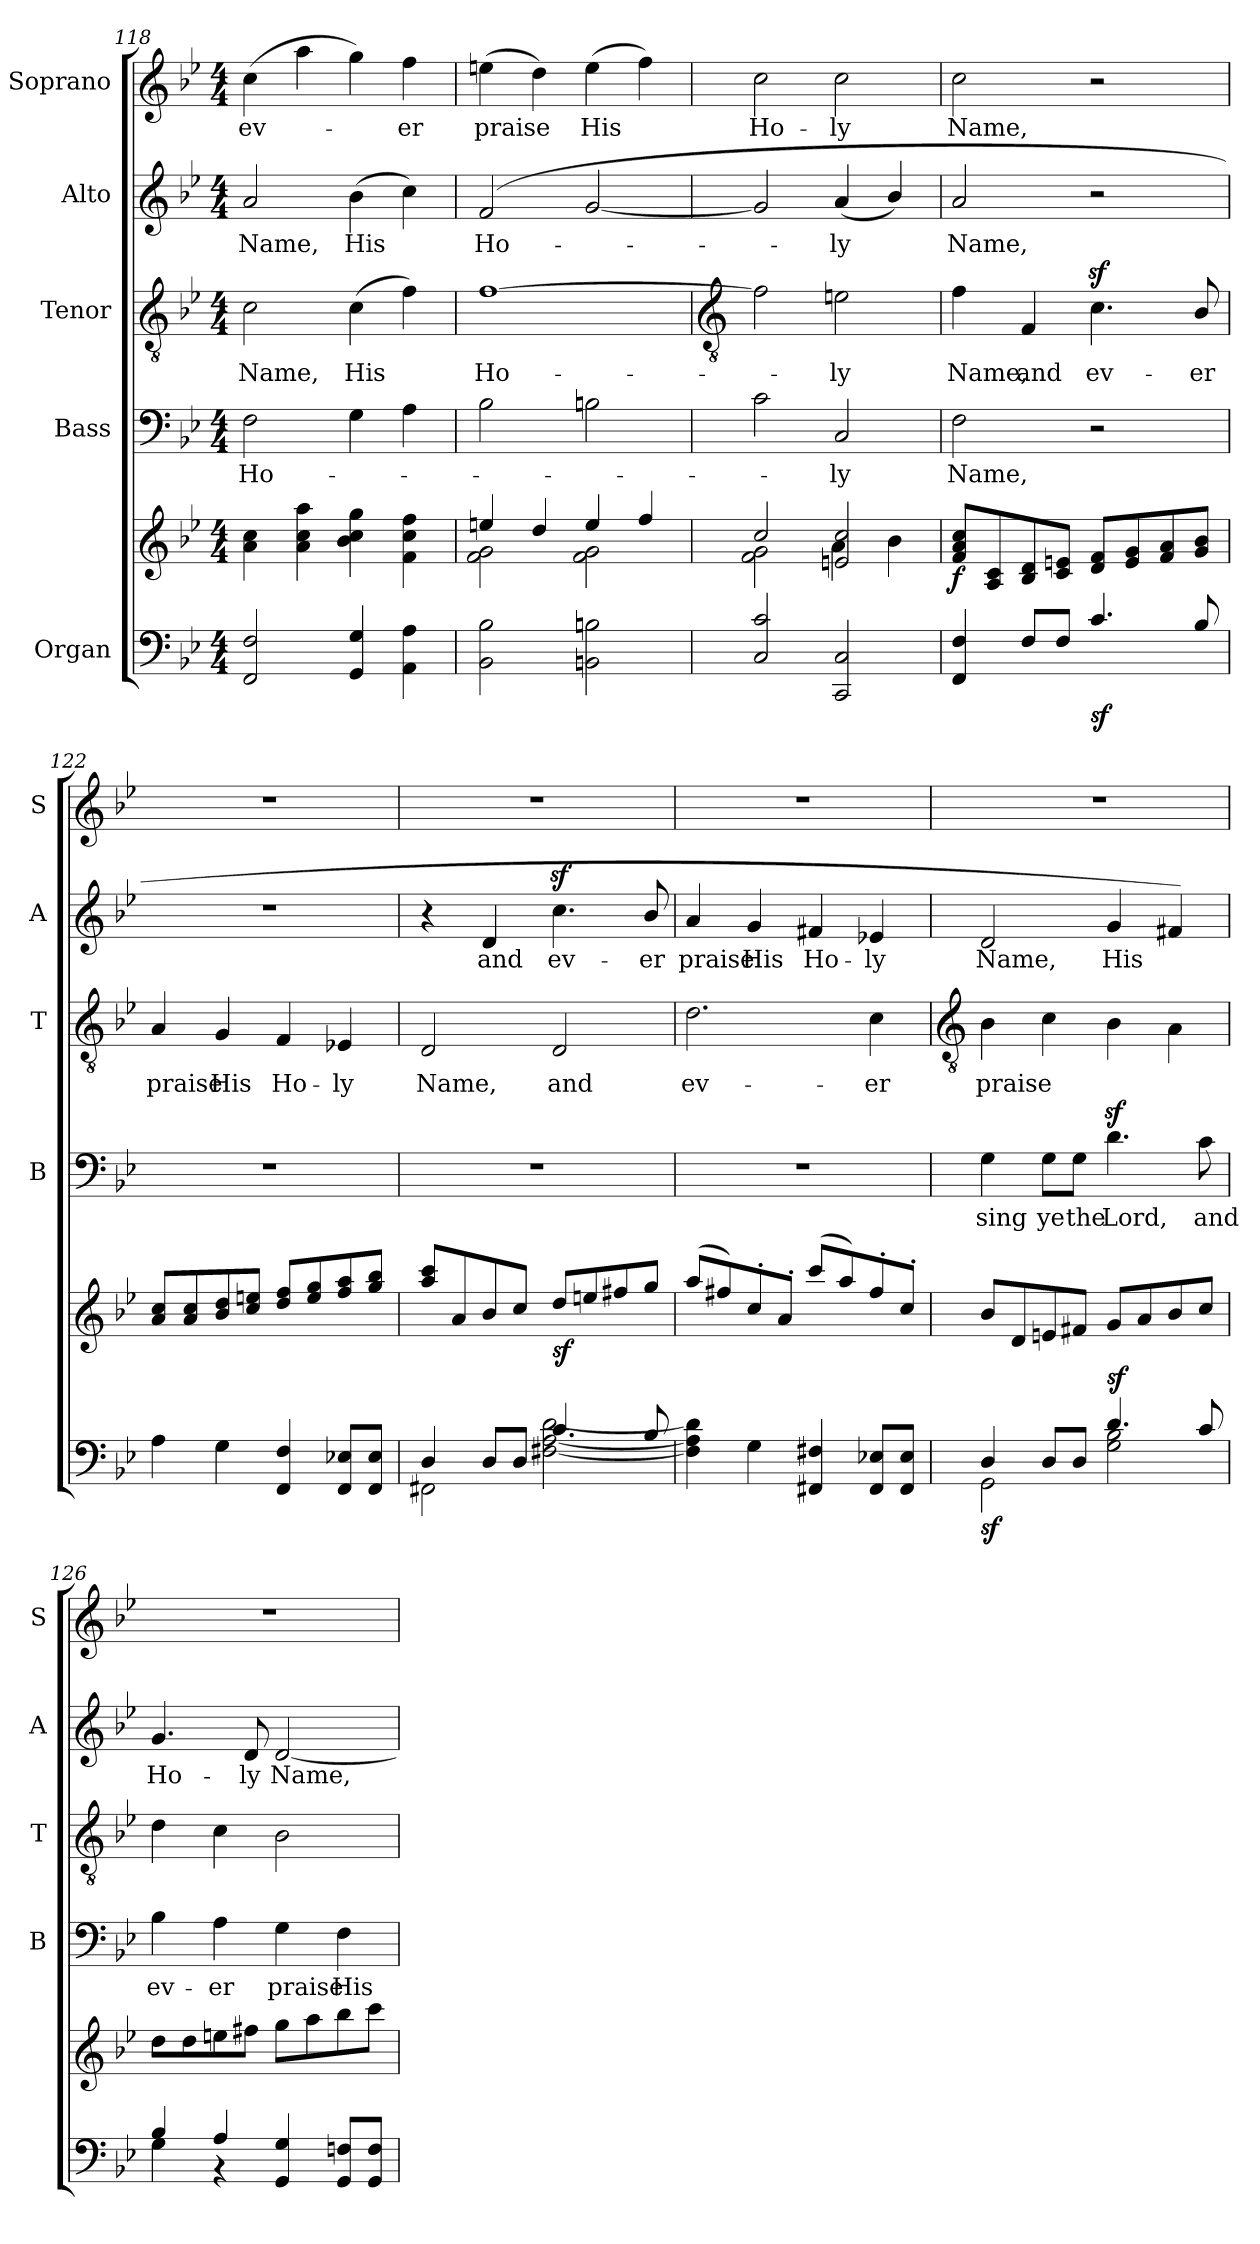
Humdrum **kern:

**kern	**kern	**dynam	**kern	**text	**kern	**text	**kern	**text	**kern	**text
*part5	*part5	*part5	*part4	*part4	*part3	*part3	*part2	*part2	*part1	*part1
*staff6	*staff5	*staff5/6	*staff4	*staff4	*staff3	*staff3	*staff2	*staff2	*staff1	*staff1
*I"Organ	*	*	*I"Bass	*	*I"Tenor	*	*I"Alto	*	*I"Soprano	*
*	*	*	*I'B	*	*I'T	*	*I'A	*	*I'S	*
*clefF4	*clefG2	*	*clefF4	*	*clefGv2	*	*clefG2	*	*clefG2	*
*k[b-e-]	*k[b-e-]	*	*k[b-e-]	*	*k[b-e-]	*	*k[b-e-]	*	*k[b-e-]	*
*B-:	*B-:	*	*B-:	*	*B-:	*	*B-:	*	*B-:	*
*M4/4	*M4/4	*	*M4/4	*	*M4/4	*	*M4/4	*	*M4/4	*
=118	=118	=118	=118	=118	=118	=118	=118	=118	=118	=118
*	*^	*	*	*	*	*	*	*	*	*
!	!	!	!	!	!LO:LY:b	!	!LO:LY:b	!	!LO:LY:b	!	!LO:LY:b
2FF 2F	4a\ 4cc\	2ryy	.	2F	Ho-	2c	Name,	2a	Name,	(>4cc	ev-
.	4a\ 4cc\ 4aa\	.	.	.	.	.	.	.	.	4aa	.
!	!	!	!	!	!	!	!LO:LY:b	!	!LO:LY:b	!	!
4GG 4G	4b-\ 4cc\ 4gg\	2ryy	.	4G	.	(>4c	His	(>4b-	His	4gg)	.
!	!	!	!	!	!	!	!	!	!	!	!LO:LY:b
4AA 4A	4f\ 4cc\ 4ff\	.	.	4A	.	4f)	.	4cc)	.	4ff	er
=119	=119	=119	=119	=119	=119	=119	=119	=119	=119	=119	=119
!	!	!	!	!	!	!	!LO:LY:b	!	!LO:LY:b	!	!LO:LY:b
2BB- 2B-	4een/	2f\ 2g\	.	2B-	.	[1f	Ho-	(<2f	Ho-	(>4een	praise
.	4dd/	.	.	.	.	.	.	.	.	4dd)	.
!	!	!	!	!	!	!	!	!	!	!	!LO:LY:b
2BBn 2Bn	4ee/	2f\ 2g\	.	2Bn	.	.	.	[2g	.	(>4ee	His
.	4ff/	.	.	.	.	.	.	.	.	4ff)	.
!!LO:LB:g=z
=120	=120	=120	=120	=120	=120	=120	=120	=120	=120	=120	=120
*	*	*	*	*	*	*clefGv2	*	*	*	*	*
*^	*	*	*	*	*	*	*	*	*	*	*
!	!	!	!	!	!	!	!	!	!	!	!	!LO:LY:b
2C 2c	1ryy	2cc	2f\ 2g\	.	2c	.	2f]	.	2g]	.	2cc	Ho-
!	!	!	!	!	!	!LO:LY:b	!	!LO:LY:b	!	!LO:LY:b	!	!LO:LY:b
2CC 2C	.	2en 2cc	4a\	.	2C	ly	2en	ly	(<4a	ly	2cc	-ly
.	.	.	4b-\	.	.	.	.	.	4b-/)	.	.	.
=121	=121	=121	=121	=121	=121	=121	=121	=121	=121	=121	=121	=121
!	!	!	!	!LO:DY:b	!	!LO:LY:b	!	!LO:LY:b	!	!LO:LY:b	!	!LO:LY:b
4FF 4F	1ryy	8f 8a 8ccL	1ryy	f	2F	Name,	4f	Name,	2a	Name,	2cc	Name,
.	.	8A 8c	.	.	.	.	.	.	.	.	.	.
!	!	!	!	!	!	!	!	!LO:LY:b	!	!	!	!
8FL	.	8B- 8d	.	.	.	.	4F	and	.	.	.	.
8FJ	.	8c 8enJ	.	.	.	.	.	.	.	.	.	.
!	!	!	!	!LO:DY:b=2	!	!	!	!LO:LY:b	!	!	!	!
4.c	.	8d 8fL	.	sf	2r	.	4.cz<	ev-	2r	.	2r	.
.	.	8e 8g	.	.	.	.	.	.	.	.	.	.
.	.	8f 8a	.	.	.	.	.	.	.	.	.	.
!	!	!	!	!	!	!	!	!LO:LY:b	!	!	!	!
8B-	.	8g 8b-J	.	.	.	.	8B-/	-er	.	.	.	.
=122	=122	=122	=122	=122	=122	=122	=122	=122	=122	=122	=122	=122
!	!	!	!	!	!	!	!	!LO:LY:b	!	!	!	!
4A\	2ryy	8a 8ccL	1ryy	.	1r	.	4A	praise	1r	.	1r	.
.	.	8a 8cc	.	.	.	.	.	.	.	.	.	.
!	!	!	!	!	!	!	!	!LO:LY:b	!	!	!	!
4G\	.	8b- 8dd	.	.	.	.	4G	His	.	.	.	.
.	.	8cc 8eenJ	.	.	.	.	.	.	.	.	.	.
!	!	!	!	!	!	!	!	!LO:LY:b	!	!	!	!
4FF 4F	2ryy	8dd 8ffL	.	.	.	.	4F	Ho-	.	.	.	.
.	.	8ee 8gg	.	.	.	.	.	.	.	.	.	.
!	!	!	!	!	!	!	!	!LO:LY:b	!	!	!	!
8FF 8E-XL	.	8ff 8aa	.	.	.	.	4E-X	-ly	.	.	.	.
8FF 8E-J	.	8gg 8bb-J	.	.	.	.	.	.	.	.	.	.
=123	=123	=123	=123	=123	=123	=123	=123	=123	=123	=123	=123	=123
!	!	!	!	!	!	!	!	!LO:LY:b	!	!	!	!
4D/	2FF#X\	8aa 8cccL	1ryy	.	1r	.	2D	Name,	4r	.	1r	.
.	.	8a	.	.	.	.	.	.	.	.	.	.
!	!	!	!	!	!	!	!	!	!	!LO:LY:b	!	!
8D/L	.	8b-	.	.	.	.	.	.	4d	and	.	.
8D/J	.	8ccJ	.	.	.	.	.	.	.	.	.	.
!	!	!	!	!LO:DY:b	!	!	!	!LO:LY:b	!	!LO:LY:b	!	!
4.c	[2F#X\ [2A\ [2d\	8ddL	.	sf	.	.	2D	and	4.ccz<	ev-	.	.
.	.	8een	.	.	.	.	.	.	.	.	.	.
.	.	8ff#X	.	.	.	.	.	.	.	.	.	.
!	!	!	!	!	!	!	!	!	!	!LO:LY:b	!	!
8B-	.	8ggJ	.	.	.	.	.	.	8b-/	-er	.	.
=124	=124	=124	=124	=124	=124	=124	=124	=124	=124	=124	=124	=124
!	!	!	!	!	!	!	!	!LO:LY:b	!	!LO:LY:b	!	!
4ryy	4F#\] 4A\] 4d\]	(>8aaL	1ryy	.	1r	.	2.d	ev-	4a	praise	1r	.
.	.	8ff#X)	.	.	.	.	.	.	.	.	.	.
!	!	!	!	!	!	!	!	!	!	!LO:LY:b	!	!
4G	4ryy	8cc'	.	.	.	.	.	.	4g	His	.	.
.	.	8a'J	.	.	.	.	.	.	.	.	.	.
!	!	!	!	!	!	!	!	!	!	!LO:LY:b	!	!
4FF#X 4F#X	2ryy	(>8cccL	.	.	.	.	.	.	4f#X	Ho-	.	.
.	.	8aa)	.	.	.	.	.	.	.	.	.	.
!	!	!	!	!	!	!	!	!LO:LY:b	!	!LO:LY:b	!	!
8FF# 8E-XL	.	8ff#'	.	.	.	.	4c	-er	4e-X	-ly	.	.
8FF# 8E-J	.	8cc'J	.	.	.	.	.	.	.	.	.	.
!!LO:LB:g=z
=125	=125	=125	=125	=125	=125	=125	=125	=125	=125	=125	=125	=125
*	*	*	*	*	*	*	*clefGv2	*	*	*	*	*
!	!	!	!	!LO:DY:b=2	!	!LO:LY:b	!	!LO:LY:b	!	!LO:LY:b	!	!
4D/	2GG\	8b-/L	1ryy	sf	4G	sing	4B-	praise	2d	Name,	1r	.
.	.	8d/	.	.	.	.	.	.	.	.	.	.
!	!	!	!	!	!	!LO:LY:b	!	!	!	!	!	!
8D/L	.	8en/	.	.	8G\L	ye	4c	.	.	.	.	.
!	!	!	!	!	!	!LO:LY:b	!	!	!	!	!	!
8D/J	.	8f#X/J	.	.	8G\J	the	.	.	.	.	.	.
!	!	!	!	!LO:DY:a=2	!	!LO:LY:b	!	!	!	!LO:LY:b	!	!
4.d/	2G\ 2B-\	8g/L	.	sf	4.dz<	Lord,	4B-\	.	4g	His	.	.
.	.	8a/	.	.	.	.	.	.	.	.	.	.
.	.	8b-/	.	.	.	.	4A\	.	4f#X)	.	.	.
!	!	!	!	!	!	!LO:LY:b	!	!	!	!	!	!
8c/	.	8cc/J	.	.	8c	and	.	.	.	.	.	.
=126	=126	=126	=126	=126	=126	=126	=126	=126	=126	=126	=126	=126
!	!	!	!	!	!	!LO:LY:b	!	!	!	!LO:LY:b	!	!
4B-/	4G\	8dd\L	1ryy	.	4B-	ev-	4d	.	4.g	Ho-	1r	.
.	.	8dd\	.	.	.	.	.	.	.	.	.	.
!	!	!	!	!	!	!LO:LY:b	!	!	!	!	!	!
4A/	4r	8een\	.	.	4A	-er	4c	.	.	.	.	.
!	!	!	!	!	!	!	!	!	!	!LO:LY:b	!	!
.	.	8ff#X\J	.	.	.	.	.	.	8d	-ly	.	.
!	!	!	!	!	!	!LO:LY:b	!	!	!	!LO:LY:b	!	!
4GG/ 4G/	2ryy	8gg\L	.	.	4G	praise	2B-\	.	[2d	Name,	.	.
.	.	8aa\	.	.	.	.	.	.	.	.	.	.
!	!	!	!	!	!	!LO:LY:b	!	!	!	!	!	!
8GG/ 8Fn/L	.	8bb-\	.	.	4F	His	.	.	.	.	.	.
8GG/ 8F/J	.	8ccc\J	.	.	.	.	.	.	.	.	.	.
*v	*v	*	*	*	*	*	*	*	*	*	*	*
*	*v	*v	*	*	*	*	*	*	*	*	*
=	=	=	=	=	=	=	=	=	=	=
*-	*-	*-	*-	*-	*-	*-	*-	*-	*-	*-
